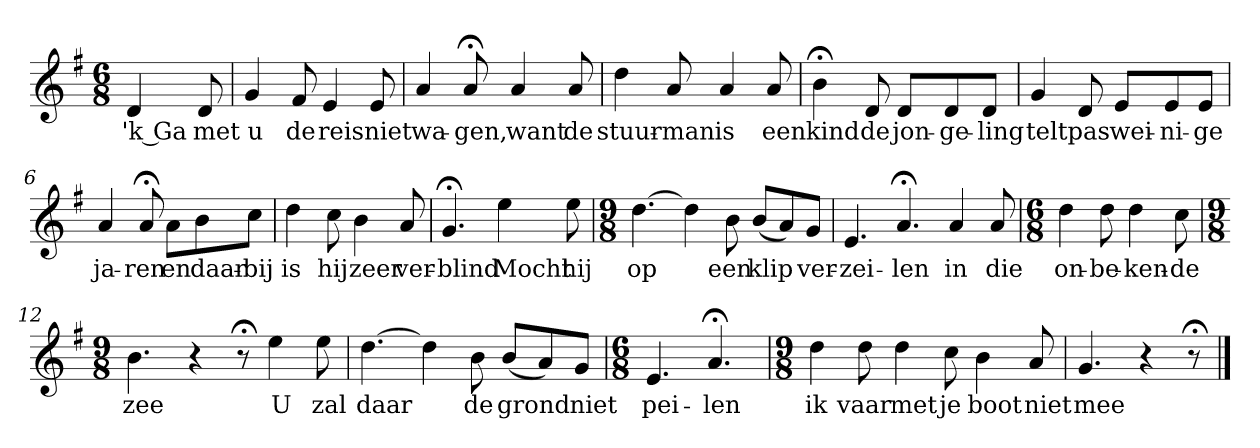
**kern	**text
*part1	*part1
*staff1	*staff1
*k[f#]	*
*G:	*
*M6/8	*
*MM120	*
=	=
4d	'k Ga
8d	met
=1	=1
4g	u
8f#	de
4e	reis
8e	niet
=2	=2
4a	wa-
8a;<	-gen,
4a	want
8a	de
=3	=3
4dd	stuur-
8a	-man
4a	is
8a	een
=4	=4
4b;<	kind
8d	de
8dL	jon-
8d	-ge-
8dJ	-ling
=5	=5
4g	telt
8d	pas
8eL	wei-
8e	-ni-
8eJ	-ge
=6	=6
4a	ja-
8a;<	-ren
8aL	en
8b	daar-
8ccJ	-bij
=7	=7
4dd	is
8cc	hij
4b	zeer
8a	ver-
=8	=8
4.g;<	-blind
4ee	Mocht
8ee	hij
=9	=9
*M9/8	*
[4.dd	op
4dd]	.
8b	een
(8bL	klip
8a)	.
8gJ	ver-
=10	=10
4.e	-zei-
4.a;<	-len
4a	in
8a	die
=11	=11
*M6/8	*
4dd	on-
8dd	-be-
4dd	-ken-
8cc	-de
=12	=12
*M9/8	*
4.b	zee
4r	.
8r;<	.
4ee	U
8ee	zal
=13	=13
[4.dd	daar
4dd]	.
8b	de
(8bL	grond
8a)	.
8gJ	niet
=14	=14
*M6/8	*
4.e	pei-
4.a;<	-len
=15	=15
*M9/8	*
4dd	ik
8dd	vaar
4dd	met
8cc	je
4b	boot
8a	niet
=16	=16
4.g	mee
4r	.
8r;<	.
==	==
*-	*-
